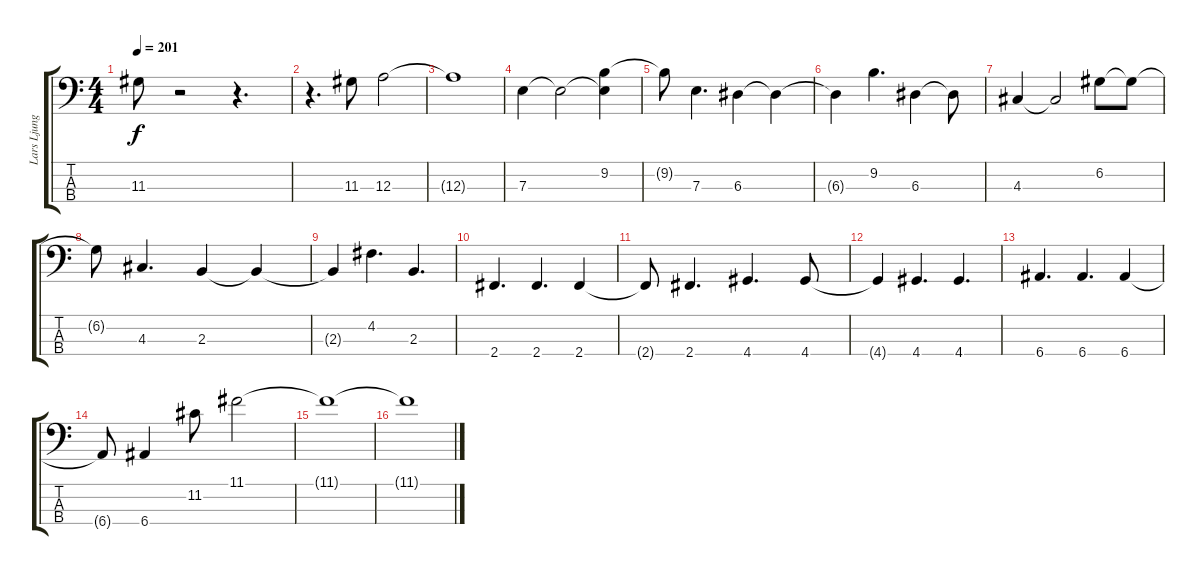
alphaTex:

\track ("Lars Ljungberg" "Lars Ljung") {instrument electricbasspick}
\staff {score tabs}
\tuning (G2 D2 A1 E1) {hide}
\ts (4 4)
\tempo 201
\clef f4
\ks c
11.3.8{dy f} r.2 r.4{d} |
r.4{d} 11.3.8 12.3.2 |
12.3{t}.1 |
7.3.4 7.3{t}.2 (9.2 7.3{t}).4 |
9.2{t}.8 7.3.4{d} 6.3.4 6.3{t}.4 |
6.3{t}.4 9.2.4{d} 6.3.4 6.3{t}.8 |
4.3.4 4.3{t}.2 6.2.8 6.2{t}.8 |
6.2{t}.8 4.3.4{d} 2.3.4 2.3{t}.4 |
2.3{t}.4 4.2.4{d} 2.3.4{d} |
2.4.4{d} 2.4.4{d} 2.4.4 |
2.4{t}.8 2.4.4{d} 4.4.4{d} 4.4.8 |
4.4{t}.4 4.4.4{d} 4.4.4{d} |
6.4.4{d} 6.4.4{d} 6.4.4 |
6.4{t}.8 6.4.4 11.2.8 11.1.2 |
11.1{t}.1 |
11.1{t}.1
